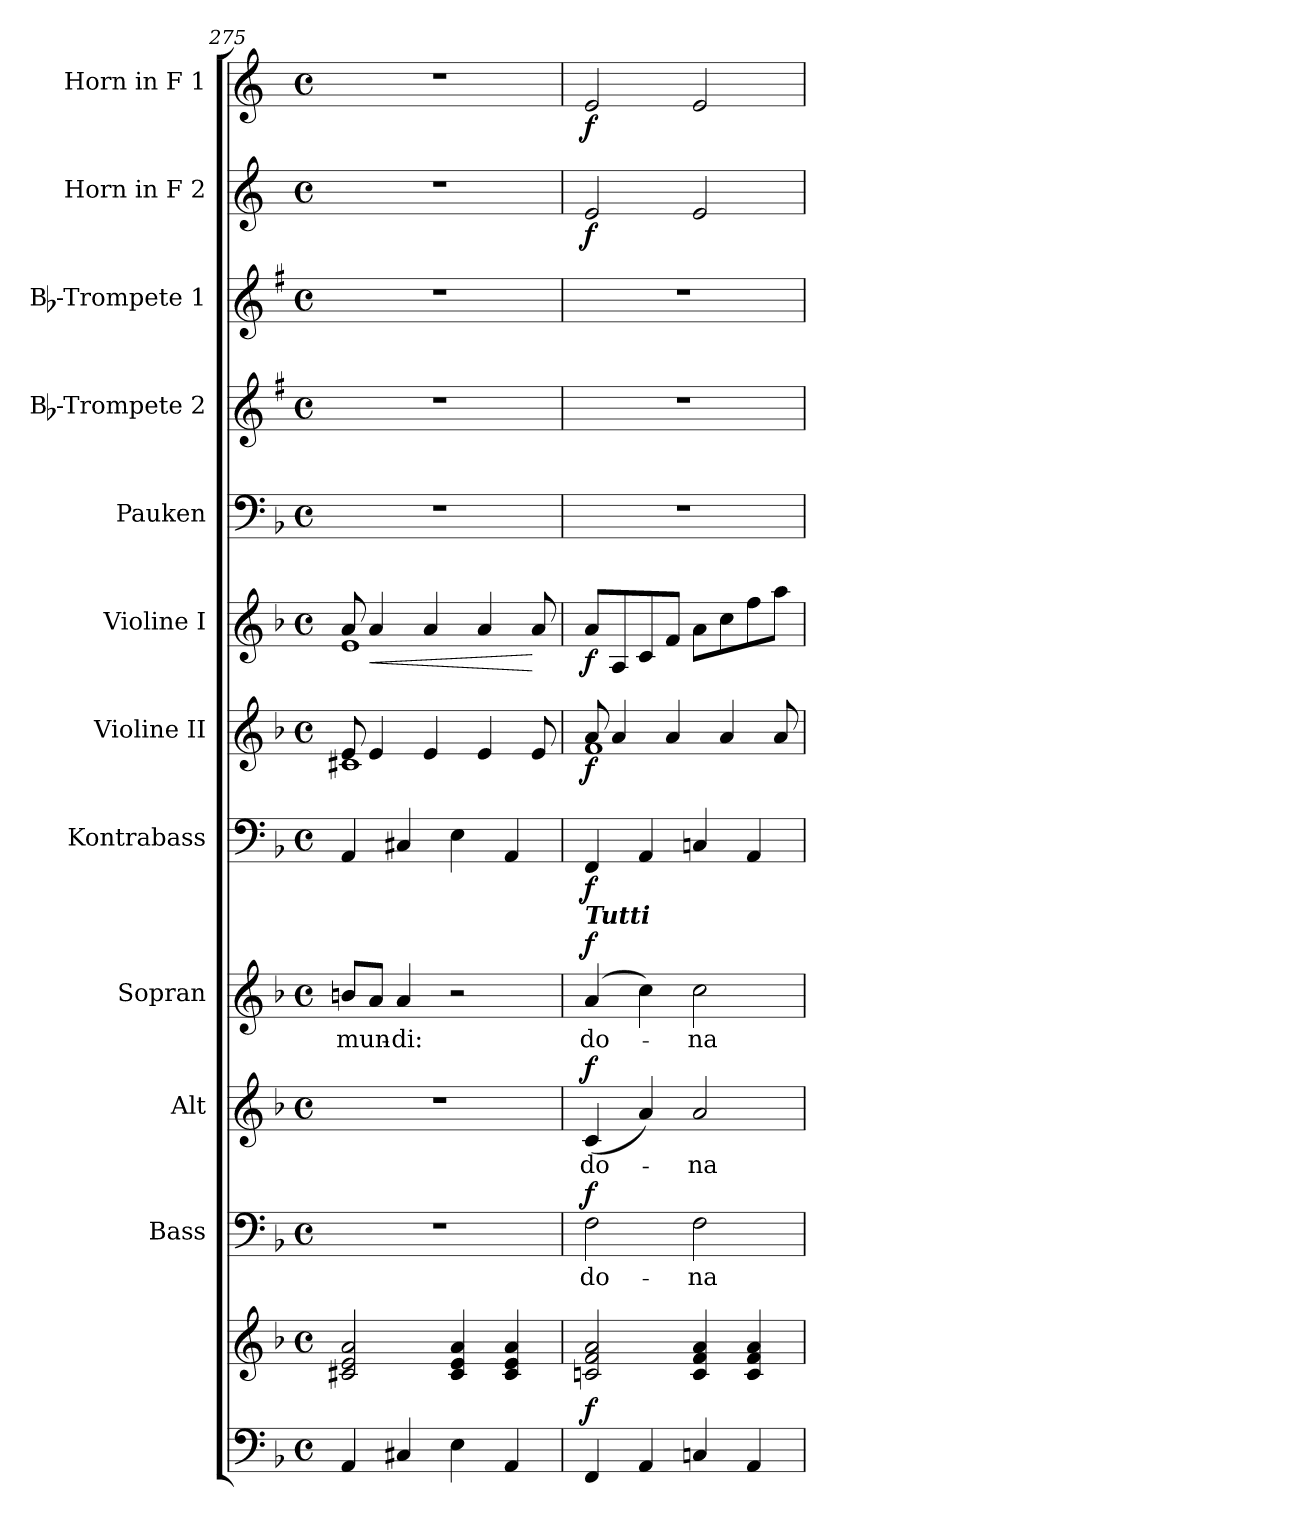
**kern	**kern	**dynam	**kern	**text	**dynam	**kern	**text	**dynam	**kern	**text	**dynam	**kern	**dynam	**kern	**dynam	**kern	**dynam	**kern	**kern	**kern	**kern	**dynam	**kern	**dynam
*part12	*part12	*part12	*part11	*part11	*part11	*part10	*part10	*part10	*part9	*part9	*part9	*part8	*part8	*part7	*part7	*part6	*part6	*part5	*part4	*part3	*part2	*part2	*part1	*part1
*staff13	*staff12	*staff12/13	*staff11	*staff11	*staff11	*staff10	*staff10	*staff10	*staff9	*staff9	*staff9	*staff8	*staff8	*staff7	*staff7	*staff6	*staff6	*staff5	*staff4	*staff3	*staff2	*staff2	*staff1	*staff1
*	*	*	*I"Bass	*	*	*I"Alt	*	*	*I"Sopran	*	*	*I"Kontrabass	*	*I"Violine II	*	*I"Violine I	*	*I"Pauken	*I"Bb-Trompete 2	*I"Bb-Trompete 1	*I"Horn in F 2	*	*I"Horn in F 1	*
*	*	*	*I'B.	*	*	*I'A.	*	*	*I'S.	*	*	*I'Kb.	*	*I'Vl. II	*	*I'Vl. I	*	*I'Pk.	*I'Bb Trp. 2	*I'Bb Trp. 1	*	*	*	*
!!LO:PB:g=z
*clefF4	*clefG2	*	*clefF4	*	*	*clefG2	*	*	*clefG2	*	*	*clefF4	*	*clefG2	*	*clefG2	*	*clefF4	*clefG2	*clefG2	*clefG2	*	*clefG2	*
*	*	*	*	*	*	*	*	*	*	*	*	*ITrd7c12	*	*	*	*	*	*	*ITrd1c2	*ITrd1c2	*ITrd4c7	*	*ITrd4c7	*
*k[b-]	*k[b-]	*	*k[b-]	*	*	*k[b-]	*	*	*k[b-]	*	*	*k[b-]	*	*k[b-]	*	*k[b-]	*	*k[b-]	*k[b-]	*k[b-]	*k[b-]	*	*k[b-]	*
*F:	*F:	*	*F:	*	*	*F:	*	*	*F:	*	*	*F:	*	*F:	*	*F:	*	*F:	*F:	*F:	*F:	*	*F:	*
*M4/4	*M4/4	*	*M4/4	*	*	*M4/4	*	*	*M4/4	*	*	*M4/4	*	*M4/4	*	*M4/4	*	*M4/4	*M4/4	*M4/4	*M4/4	*	*M4/4	*
*met(c)	*met(c)	*	*met(c)	*	*	*met(c)	*	*	*met(c)	*	*	*met(c)	*	*met(c)	*	*met(c)	*	*met(c)	*met(c)	*met(c)	*met(c)	*	*met(c)	*
=275	=275	=275	=275	=275	=275	=275	=275	=275	=275	=275	=275	=275	=275	=275	=275	=275	=275	=275	=275	=275	=275	=275	=275	=275
!	!	!	!	!	!	!	!	!	!	!LO:LY:b	!	!	!	!	!	!	!	!	!	!	!	!	!	!
*	*	*	*	*	*	*	*	*	*	*	*	*	*	*^	*	*^	*	*	*	*	*	*	*	*
4AA/	2c#X/ 2e/ 2a/	.	1r	.	.	1r	.	.	8bn/L	mun-	.	4AAA/	.	8e/	1c#X	.	8a/	1e	.	1r	1r	1r	1r	.	1r	.
!	!	!	!	!	!	!	!	!	!	!	!	!	!	!	!	!	!	!	!LO:HP:b	!	!	!	!	!	!	!
.	.	.	.	.	.	.	.	.	8a/J	.	.	.	.	4e/	.	.	4a/	.	<	.	.	.	.	.	.	.
!	!	!	!	!	!	!	!	!	!	!LO:LY:b	!	!	!	!	!	!	!	!	!	!	!	!	!	!	!	!
4C#X/	.	.	.	.	.	.	.	.	4a/	-di:	.	4CC#X/	.	.	.	.	.	.	.	.	.	.	.	.	.	.
.	.	.	.	.	.	.	.	.	.	.	.	.	.	4e/	.	.	4a/	.	.	.	.	.	.	.	.	.
4E\	4c#/ 4e/ 4a/	.	.	.	.	.	.	.	2r	.	.	4EE\	.	.	.	.	.	.	.	.	.	.	.	.	.	.
.	.	.	.	.	.	.	.	.	.	.	.	.	.	4e/	.	.	4a/	.	.	.	.	.	.	.	.	.
4AA/	4c#/ 4e/ 4a/	.	.	.	.	.	.	.	.	.	.	4AAA/	.	.	.	.	.	.	.	.	.	.	.	.	.	.
.	.	.	.	.	.	.	.	.	.	.	.	.	.	8e/	.	.	8a/	.	[	.	.	.	.	.	.	.
*	*	*	*	*	*	*	*	*	*	*	*	*	*	*	*	*	*v	*v	*	*	*	*	*	*	*	*
=276	=276	=276	=276	=276	=276	=276	=276	=276	=276	=276	=276	=276	=276	=276	=276	=276	=276	=276	=276	=276	=276	=276	=276	=276	=276
!	!	!	!	!	!	!	!	!	!LO:TX:a:Bi:t=Tutti	!	!	!	!	!	!	!	!	!	!	!	!	!	!	!	!
!	!	!LO:DY:a=2	!	!LO:LY:b	!LO:DY:a	!	!LO:LY:b	!LO:DY:a	!	!LO:LY:b	!LO:DY:a	!	!LO:DY:b	!	!	!LO:DY:b	!	!LO:DY:b	!	!	!	!	!LO:DY:b	!	!LO:DY:b
4FF/	2cn/ 2f/ 2a/	f	2F\	do-	f	(<4c/	do-	f	(4a/	do-	f	4FFF/	f	8a/	1f	f	8a/L	f	1r	1r	1r	2A/	f	2A/	f
.	.	.	.	.	.	.	.	.	.	.	.	.	.	4a/	.	.	8A/	.	.	.	.	.	.	.	.
4AA/	.	.	.	.	.	4a/)	.	.	4cc\)	.	.	4AAA/	.	.	.	.	8c/	.	.	.	.	.	.	.	.
.	.	.	.	.	.	.	.	.	.	.	.	.	.	4a/	.	.	8f/J	.	.	.	.	.	.	.	.
!	!	!	!	!LO:LY:b	!	!	!LO:LY:b	!	!	!LO:LY:b	!	!	!	!	!	!	!	!	!	!	!	!	!	!	!
4Cn/	4c/ 4f/ 4a/	.	2F\	-na	.	2a/	-na	.	2cc\	-na	.	4CCn/	.	.	.	.	8a\L	.	.	.	.	2A/	.	2A/	.
.	.	.	.	.	.	.	.	.	.	.	.	.	.	4a/	.	.	8cc\	.	.	.	.	.	.	.	.
4AA/	4c/ 4f/ 4a/	.	.	.	.	.	.	.	.	.	.	4AAA/	.	.	.	.	8ff\	.	.	.	.	.	.	.	.
.	.	.	.	.	.	.	.	.	.	.	.	.	.	8a/	.	.	8aa\J	.	.	.	.	.	.	.	.
*	*	*	*	*	*	*	*	*	*	*	*	*	*	*v	*v	*	*	*	*	*	*	*	*	*	*
=	=	=	=	=	=	=	=	=	=	=	=	=	=	=	=	=	=	=	=	=	=	=	=	=
*-	*-	*-	*-	*-	*-	*-	*-	*-	*-	*-	*-	*-	*-	*-	*-	*-	*-	*-	*-	*-	*-	*-	*-	*-
